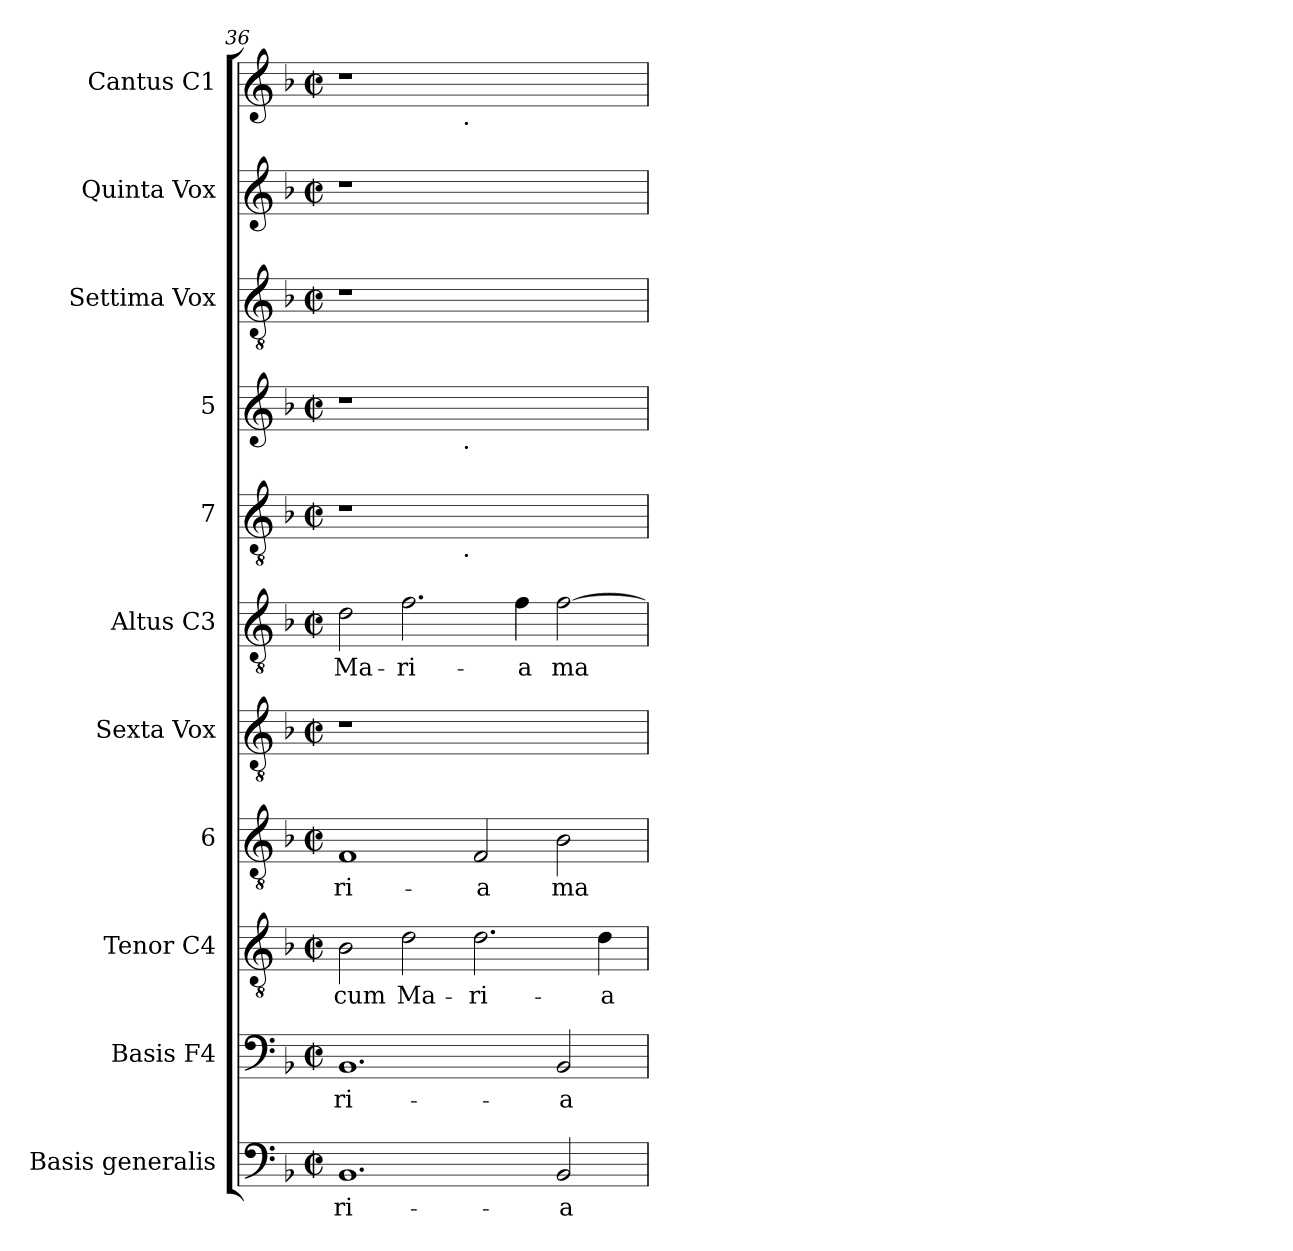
**kern	**text	**kern	**text	**kern	**text	**kern	**text	**kern	**kern	**text	**kern	**kern	**kern	**kern	**kern
*part11	*part11	*part10	*part10	*part9	*part9	*part8	*part8	*part7	*part6	*part6	*part5	*part4	*part3	*part2	*part1
*staff11	*staff11	*staff10	*staff10	*staff9	*staff9	*staff8	*staff8	*staff7	*staff6	*staff6	*staff5	*staff4	*staff3	*staff2	*staff1
*I"Basis  generalis	*	*I"Basis  F4	*	*I"Tenor  C4	*	*I"6	*	*I"Sexta  Vox	*I"Altus  C3	*	*I"7	*I"5	*I"Settima  Vox	*I"Quinta  Vox	*I"Cantus  C1
*	*	*I'B	*	*I'T	*	*	*	*	*I'A	*	*	*	*	*	*I'C
*clefF4	*	*clefF4	*	*clefGv2	*	*clefGv2	*	*clefGv2	*clefGv2	*	*clefGv2	*clefG2	*clefGv2	*clefG2	*clefG2
*k[b-]	*	*k[b-]	*	*k[b-]	*	*k[b-]	*	*k[b-]	*k[b-]	*	*k[b-]	*k[b-]	*k[b-]	*k[b-]	*k[b-]
*F:	*	*F:	*	*F:	*	*F:	*	*F:	*F:	*	*F:	*F:	*F:	*F:	*F:
*M2/2	*	*M2/2	*	*M2/2	*	*M2/2	*	*M2/2	*M2/2	*	*M2/2	*M2/2	*M2/2	*M2/2	*M2/2
*met(c|)	*	*met(c|)	*	*met(c|)	*	*met(c|)	*	*met(c|)	*met(c|)	*	*met(c|)	*met(c|)	*met(c|)	*met(c|)	*met(c|)
=36	=36	=36	=36	=36	=36	=36	=36	=36	=36	=36	=36	=36	=36	=36	=36
!	!LO:LY:a:cj	!	!LO:LY:b:cj	!	!LO:LY:b:cj	!	!LO:LY:b:cj	!	!	!LO:LY:b:cj	!	!	!	!	!
*	*	*	*	*	*	*	*	*	*	*	*^	*^	*	*	*^
1.BB-	-ri-	1.BB-	-ri-	2B-\	cum	1F	-ri-	1r	2d\	Ma-	1r	2ryy	1r	2ryy	1r	1r	1r	2ryy
!	!	!	!	!	!LO:LY:b:cj	!	!	!	!	!LO:LY:b:cj	!	!	!	!	!	!	!	!
.	.	.	.	2d\	Ma-	.	.	.	2.f\	-ri-	.	4...ryy	.	4...ryy	.	.	.	4...ryy
!	!	!	!	!	!	!	!	!	!	!	!	!	!	!	!	!	!	!LO:TX:b:t=.
!	!	!	!	!	!	!	!	!	!	!	!	!	!	!LO:TX:b:t=.	!	!	!	!
!	!	!	!	!	!	!	!	!	!	!	!	!LO:TX:b:t=.	!	!	!	!	!	!
.	.	.	.	.	.	.	.	.	.	.	.	1ryy	.	1ryy	.	.	.	1ryy
!	!	!	!	!	!LO:LY:b:cj	!	!LO:LY:b:cj	!	!	!	!	!	!	!	!	!	!	!
.	.	.	.	2.d\	-ri-	2F/	-a	1ryy	.	.	1ryy	.	1ryy	.	1ryy	1ryy	1ryy	.
!	!	!	!	!	!	!	!	!	!	!LO:LY:b:cj	!	!	!	!	!	!	!	!
.	.	.	.	.	.	.	.	.	4f\	-a	.	.	.	.	.	.	.	.
!	!LO:LY:a:cj	!	!LO:LY:b:cj	!	!	!	!LO:LY:b:cj	!	!	!LO:LY:b:cj	!	!	!	!	!	!	!	!
2BB-/	-a	2BB-/	-a	.	.	2B-\	ma-	.	[>2f\	ma-	.	.	.	.	.	.	.	.
!	!	!	!	!	!LO:LY:b:cj	!	!	!	!	!	!	!	!	!	!	!	!	!
.	.	.	.	4d\	-a	.	.	.	.	.	.	.	.	.	.	.	.	.
.	.	.	.	.	.	.	.	.	.	.	.	32ryy	.	32ryy	.	.	.	32ryy
*	*	*	*	*	*	*	*	*	*	*	*v	*v	*	*	*	*	*v	*v
*	*	*	*	*	*	*	*	*	*	*	*	*v	*v	*	*	*
=	=	=	=	=	=	=	=	=	=	=	=	=	=	=	=
*-	*-	*-	*-	*-	*-	*-	*-	*-	*-	*-	*-	*-	*-	*-	*-
